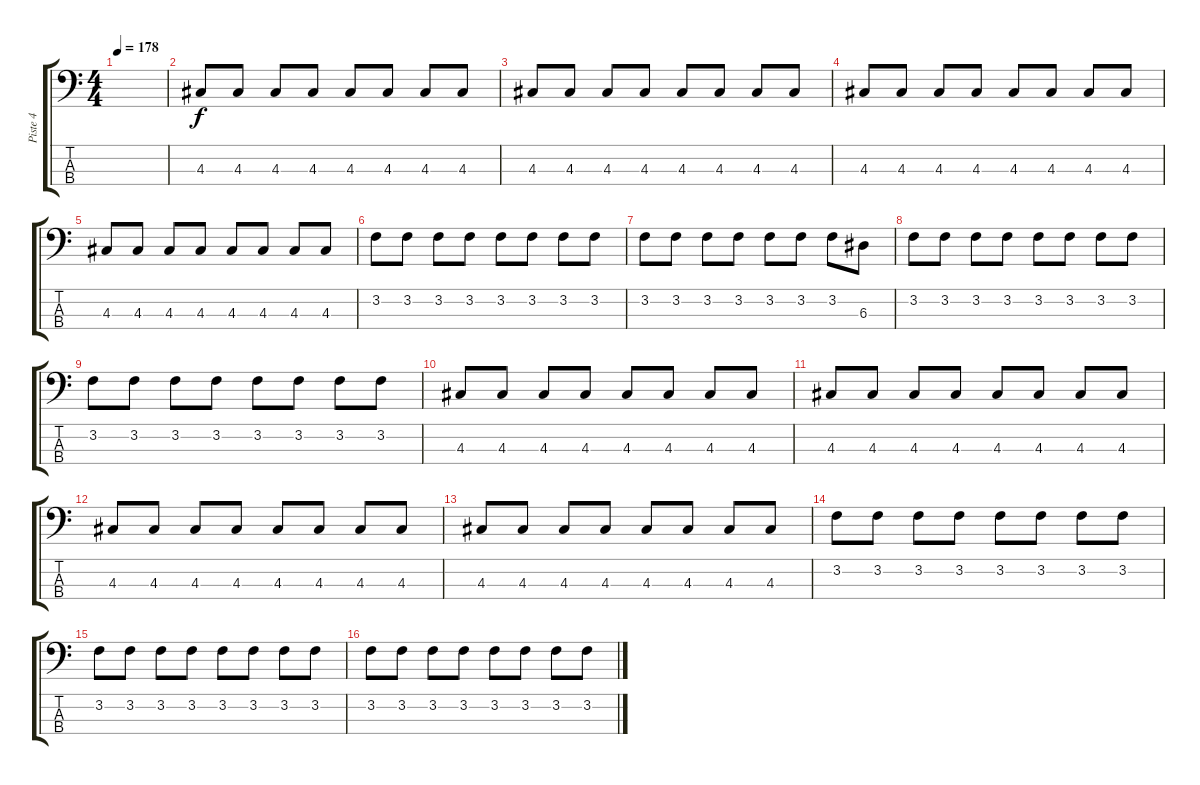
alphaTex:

\track ("Piste 4" "Piste 4") {instrument electricbassfinger}
\staff {score tabs}
\tuning (G2 D2 A1 E1) {hide}
\ts (4 4)
\tempo 178
\clef f4
\ks c
|
4.3.8 4.3.8 4.3.8 4.3.8 4.3.8 4.3.8 4.3.8 4.3.8 |
4.3.8 4.3.8 4.3.8 4.3.8 4.3.8 4.3.8 4.3.8 4.3.8 |
4.3.8 4.3.8 4.3.8 4.3.8 4.3.8 4.3.8 4.3.8 4.3.8 |
4.3.8 4.3.8 4.3.8 4.3.8 4.3.8 4.3.8 4.3.8 4.3.8 |
3.2.8 3.2.8 3.2.8 3.2.8 3.2.8 3.2.8 3.2.8 3.2.8 |
3.2.8 3.2.8 3.2.8 3.2.8 3.2.8 3.2.8 3.2.8 6.3.8 |
3.2.8 3.2.8 3.2.8 3.2.8 3.2.8 3.2.8 3.2.8 3.2.8 |
3.2.8 3.2.8 3.2.8 3.2.8 3.2.8 3.2.8 3.2.8 3.2.8 |
4.3.8 4.3.8 4.3.8 4.3.8 4.3.8 4.3.8 4.3.8 4.3.8 |
4.3.8 4.3.8 4.3.8 4.3.8 4.3.8 4.3.8 4.3.8 4.3.8 |
4.3.8 4.3.8 4.3.8 4.3.8 4.3.8 4.3.8 4.3.8 4.3.8 |
4.3.8 4.3.8 4.3.8 4.3.8 4.3.8 4.3.8 4.3.8 4.3.8 |
3.2.8 3.2.8 3.2.8 3.2.8 3.2.8 3.2.8 3.2.8 3.2.8 |
3.2.8 3.2.8 3.2.8 3.2.8 3.2.8 3.2.8 3.2.8 3.2.8 |
3.2.8 3.2.8 3.2.8 3.2.8 3.2.8 3.2.8 3.2.8 3.2.8
